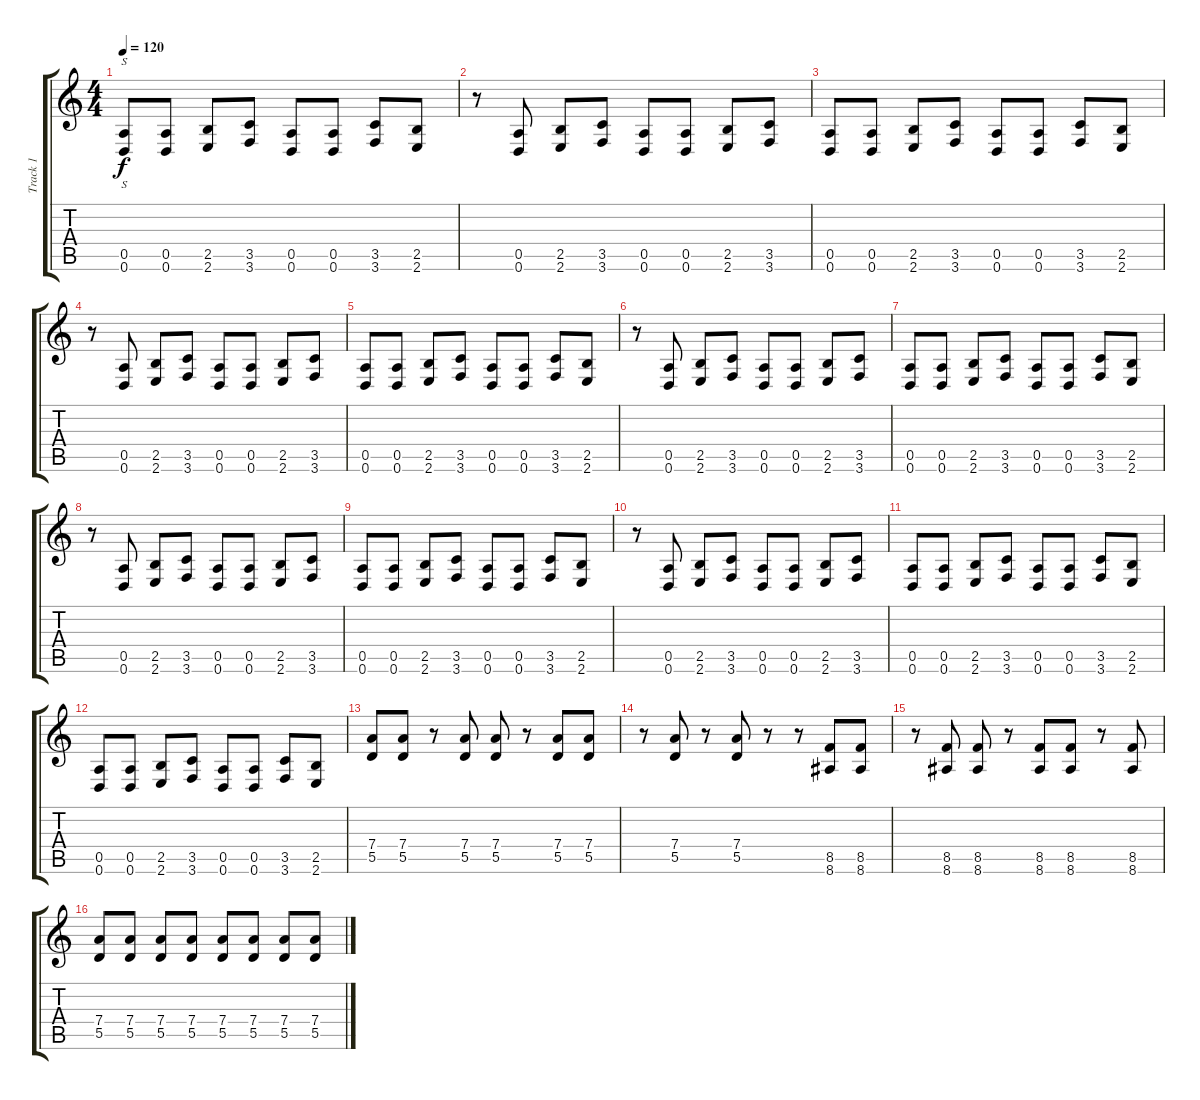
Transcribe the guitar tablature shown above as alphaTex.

\track ("Track 1" "Track 1") {instrument distortionguitar}
\staff {score tabs}
\tuning (E4 B3 G3 D3 A2 D2) {hide}
\ts (4 4)
\tempo 120
\clef g2
\ks c
(0.5 0.6).8{s dy f instrument distortionguitar} (0.5 0.6).8 (2.5 2.6).8 (3.5 3.6).8 (0.5 0.6).8 (0.5 0.6).8 (3.5 3.6).8 (2.5 2.6).8 |
r.8 (0.5 0.6).8 (2.5 2.6).8 (3.5 3.6).8 (0.5 0.6).8 (0.5 0.6).8 (2.5 2.6).8 (3.5 3.6).8 |
(0.5 0.6).8 (0.5 0.6).8 (2.5 2.6).8 (3.5 3.6).8 (0.5 0.6).8 (0.5 0.6).8 (3.5 3.6).8 (2.5 2.6).8 |
r.8 (0.5 0.6).8 (2.5 2.6).8 (3.5 3.6).8 (0.5 0.6).8 (0.5 0.6).8 (2.5 2.6).8 (3.5 3.6).8 |
(0.5 0.6).8 (0.5 0.6).8 (2.5 2.6).8 (3.5 3.6).8 (0.5 0.6).8 (0.5 0.6).8 (3.5 3.6).8 (2.5 2.6).8 |
r.8 (0.5 0.6).8 (2.5 2.6).8 (3.5 3.6).8 (0.5 0.6).8 (0.5 0.6).8 (2.5 2.6).8 (3.5 3.6).8 |
(0.5 0.6).8 (0.5 0.6).8 (2.5 2.6).8 (3.5 3.6).8 (0.5 0.6).8 (0.5 0.6).8 (3.5 3.6).8 (2.5 2.6).8 |
r.8 (0.5 0.6).8 (2.5 2.6).8 (3.5 3.6).8 (0.5 0.6).8 (0.5 0.6).8 (2.5 2.6).8 (3.5 3.6).8 |
(0.5 0.6).8 (0.5 0.6).8 (2.5 2.6).8 (3.5 3.6).8 (0.5 0.6).8 (0.5 0.6).8 (3.5 3.6).8 (2.5 2.6).8 |
r.8 (0.5 0.6).8 (2.5 2.6).8 (3.5 3.6).8 (0.5 0.6).8 (0.5 0.6).8 (2.5 2.6).8 (3.5 3.6).8 |
(0.5 0.6).8 (0.5 0.6).8 (2.5 2.6).8 (3.5 3.6).8 (0.5 0.6).8 (0.5 0.6).8 (3.5 3.6).8 (2.5 2.6).8 |
(0.5 0.6).8 (0.5 0.6).8 (2.5 2.6).8 (3.5 3.6).8 (0.5 0.6).8 (0.5 0.6).8 (3.5 3.6).8 (2.5 2.6).8 |
(7.4 5.5).8 (7.4 5.5).8 r.8 (7.4 5.5).8 (7.4 5.5).8 r.8 (7.4 5.5).8 (7.4 5.5).8 |
r.8 (7.4 5.5).8 r.8 (7.4 5.5).8 r.8 r.8 (8.5 8.6).8 (8.5 8.6).8 |
r.8 (8.5 8.6).8 (8.5 8.6).8 r.8 (8.5 8.6).8 (8.5 8.6).8 r.8 (8.5 8.6).8 |
(7.4 5.5).8 (7.4 5.5).8 (7.4 5.5).8 (7.4 5.5).8 (7.4 5.5).8 (7.4 5.5).8 (7.4 5.5).8 (7.4 5.5).8
